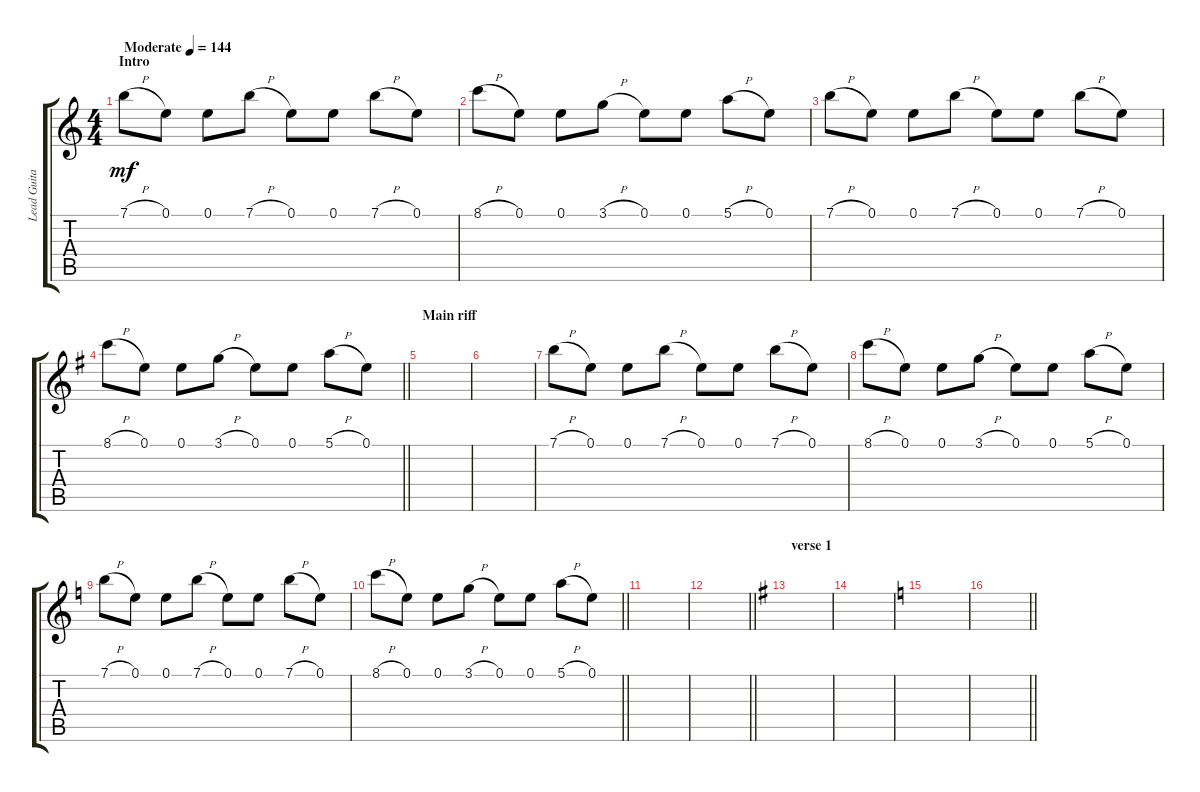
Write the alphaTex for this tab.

\track ("Lead Guitar" "Lead Guita") {instrument distortionguitar}
\staff {score tabs}
\tuning (E4 B3 G3 D3 A2 E2) {hide}
\ts (4 4)
\section ("" "Intro ")
\tempo (144 "Moderate")
\clef g2
\ks c
7.1{h}.8{dy mf balance 0 instrument distortionguitar} 0.1.8 0.1.8 7.1{h}.8 0.1.8 0.1.8 7.1{h}.8 0.1.8 |
8.1{h}.8 0.1.8 0.1.8 3.1{h}.8 0.1.8 0.1.8 5.1{h}.8 0.1.8 |
7.1{h}.8 0.1.8 0.1.8 7.1{h}.8 0.1.8 0.1.8 7.1{h}.8 0.1.8 |
\barLineRight lightlight
\ks g
8.1{h}.8 0.1.8 0.1.8 3.1{h}.8 0.1.8 0.1.8 5.1{h}.8 0.1.8 |
\section ("" "Main riff")
|
|
7.1{h}.8 0.1.8 0.1.8 7.1{h}.8 0.1.8 0.1.8 7.1{h}.8 0.1.8 |
8.1{h}.8 0.1.8 0.1.8 3.1{h}.8 0.1.8 0.1.8 5.1{h}.8 0.1.8 |
\ks c
7.1{h}.8 0.1.8 0.1.8 7.1{h}.8 0.1.8 0.1.8 7.1{h}.8 0.1.8 |
\barLineRight lightlight
8.1{h}.8 0.1.8 0.1.8 3.1{h}.8 0.1.8 0.1.8 5.1{h}.8 0.1.8 |
|
\barLineRight lightlight
|
\section ("" "verse 1")
\ks g
|
|
\ks c
|
\barLineRight lightlight
